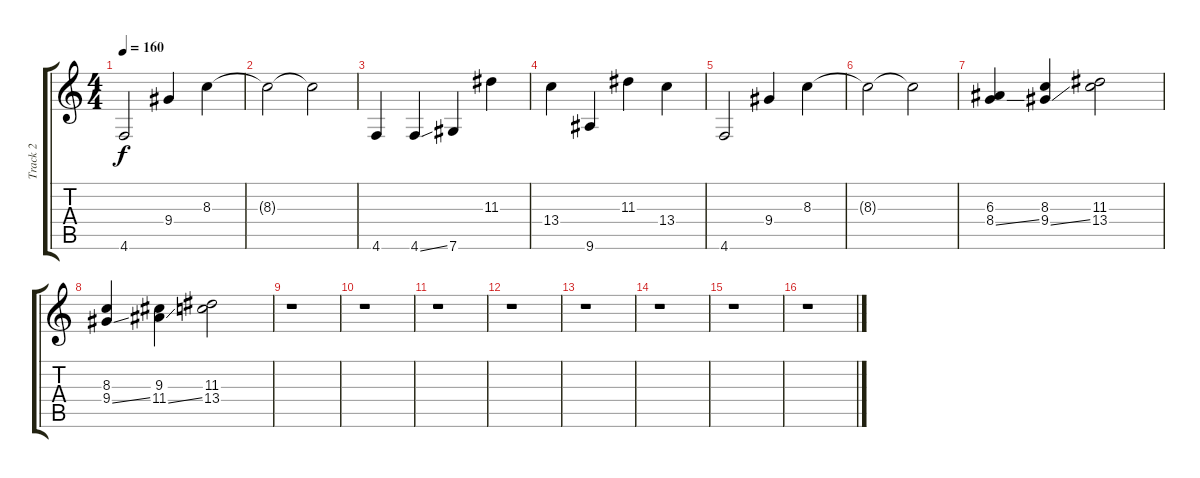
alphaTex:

\track ("Track 2" "Track 2") {instrument electricguitarclean}
\staff {score tabs}
\tuning (Db4 Ab3 E3 B2 Gb2 Db2) {hide}
\ts (4 4)
\tempo 160
\clef g2
\ks c
4.6.2{dy f} 9.4.4 8.3.4 |
8.3{t}.2 8.3{t}.2 |
4.6.4 4.6{ss}.4 7.6.4 11.3.4 |
13.4.4 9.6.4 11.3.4 13.4.4 |
4.6.2 9.4.4 8.3.4 |
8.3{t}.2 8.3{t}.2 |
(6.3 8.4{ss}).4 (8.3 9.4{ss}).4 (11.3 13.4).2 |
(8.3 9.4{ss}).4 (9.3 11.4{ss}).4 (11.3 13.4).2 |
r.1 |
r.1 |
r.1 |
r.1 |
r.1 |
r.1 |
r.1 |
r.1
